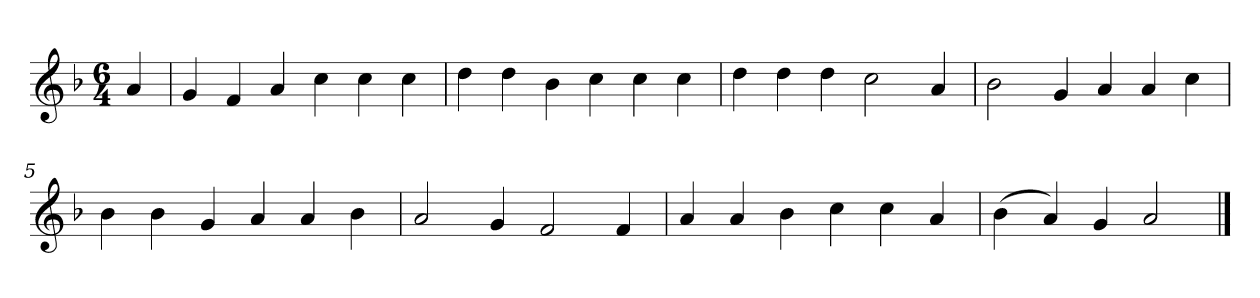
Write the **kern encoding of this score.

**kern
*part1
*staff1
*k[b-]
*M6/4
*MM120
=
4a
=1
4g
4f
4a
4cc
4cc
4cc
=2
4dd
4dd
4b-
4cc
4cc
4cc
=3
4dd
4dd
4dd
2cc
4a
=4
2b-
4g
4a
4a
4cc
=5
4b-
4b-
4g
4a
4a
4b-
=6
2a
4g
2f
4f
=7
4a
4a
4b-
4cc
4cc
4a
=8
(4b-
4a)
4g
2a
==
*-
